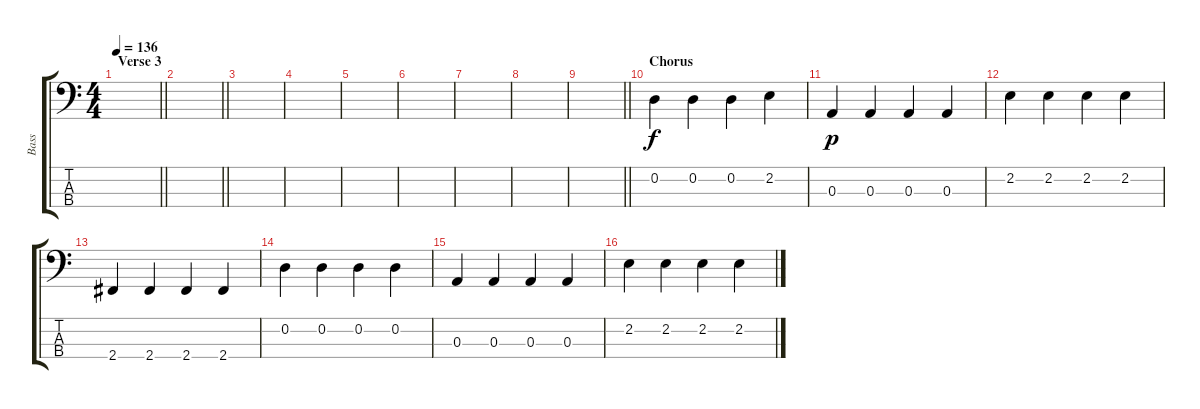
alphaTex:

\track ("Bass" "Bass") {instrument electricbassfinger}
\staff {score tabs}
\tuning (G2 D2 A1 E1) {hide}
\ts (4 4)
\section ("" "Verse 3 ")
\tempo 136
\clef f4
\barLineRight lightlight
\ks c
|
\barLineRight lightlight
|
|
|
|
|
|
|
\barLineRight lightlight
|
\section ("" "Chorus")
0.2.4 0.2.4 0.2.4 2.2.4{dy f} |
0.3.4{dy p} 0.3.4 0.3.4 0.3.4 |
2.2.4 2.2.4 2.2.4 2.2.4 |
2.4.4 2.4.4 2.4.4 2.4.4 |
0.2.4 0.2.4 0.2.4 0.2.4 |
0.3.4 0.3.4 0.3.4 0.3.4 |
2.2.4 2.2.4 2.2.4 2.2.4
